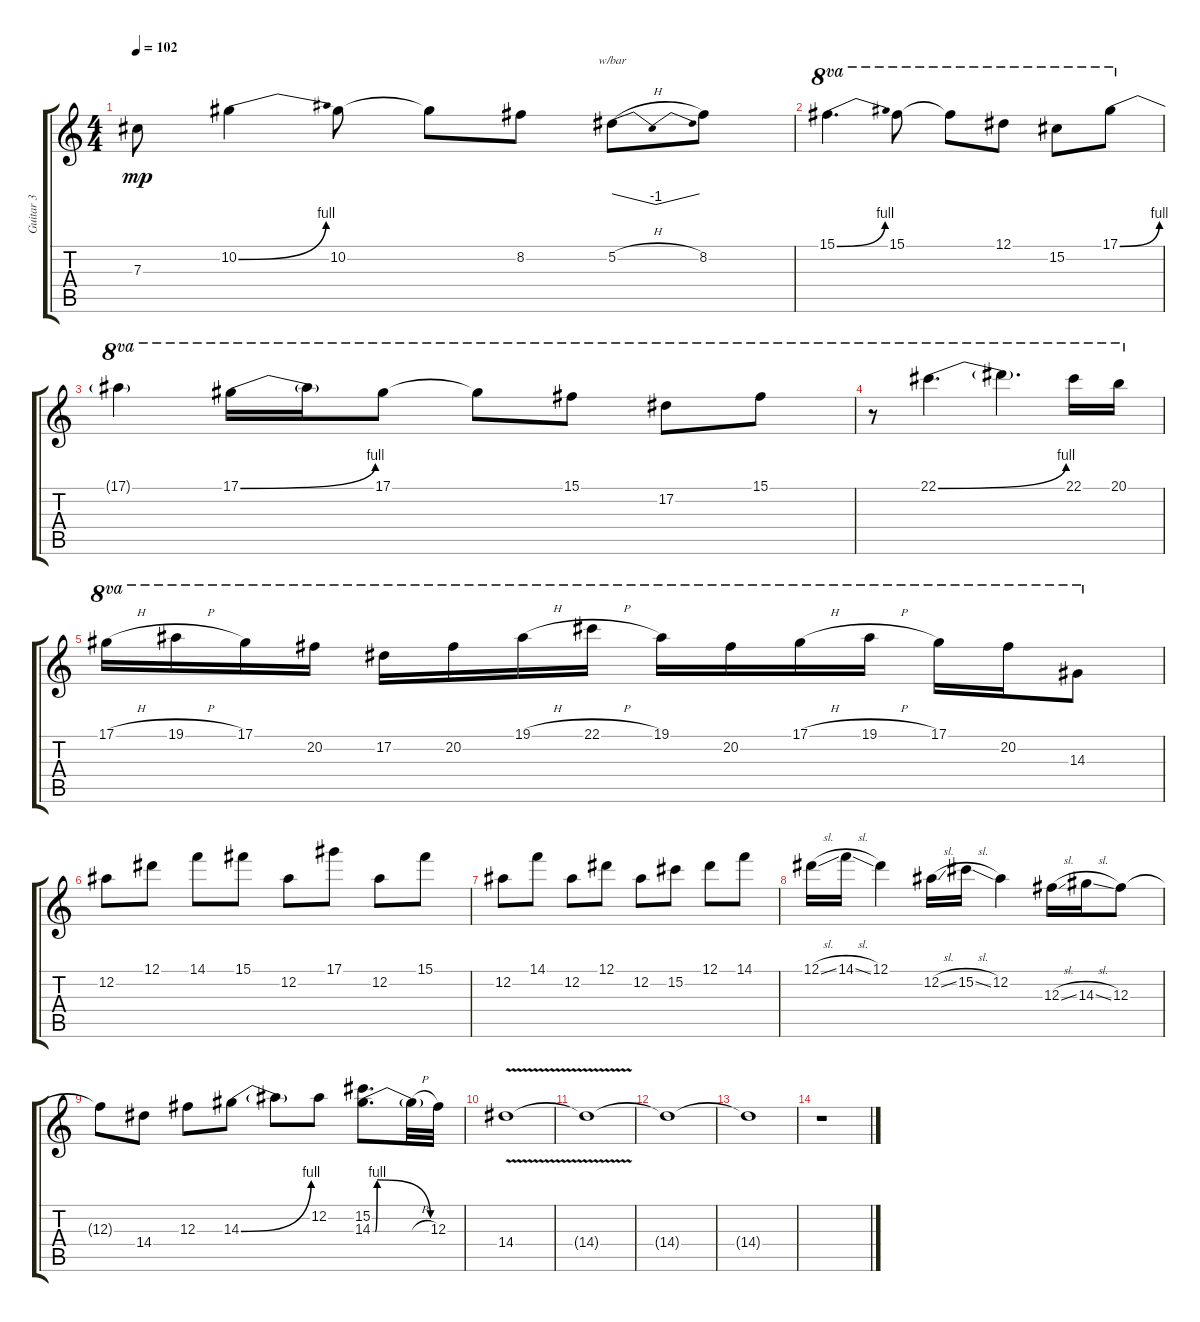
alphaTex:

\track ("Guitar 3" "Guitar 3") {instrument distortionguitar}
\staff {score tabs}
\tuning (Eb4 Bb3 Gb3 Db3 Ab2 Eb2) {hide}
\ts (4 4)
\tempo 102
\clef g2
\ks c
7.3.8{dy mp} 10.2{be (bend 0 0 60 4)}.4 10.2.8 10.2{t}.8 8.2.8 5.2{h}.8{tbe (dip default 0 0 30 -4 60 0)} 8.2.8 |
15.1{be (bend 0 0 60 4)}.4{d ot 8va} 15.1.8{ot 8va} 15.1{t}.8{ot 8va} 12.1.8{ot 8va} 15.2.8{ot 8va} 17.1{be (bend 0 0 60 4)}.8{ot 8va} |
17.1{t}.4{ot 8va} 17.1{be (bend 0 0 60 4)}.16{ot 8va} 17.1{t}.16{ot 8va} 17.1.8{ot 8va} 17.1{t}.8{ot 8va} 15.1.8{ot 8va} 17.2.8{ot 8va} 15.1.8{ot 8va} |
r.8{ot 8va} 22.1{be (bend 0 0 60 4)}.4{d ot 8va} 22.1{t}.4{d ot 8va} 22.1.16{ot 8va} 20.1.16{ot 8va} |
17.1{h}.16{ot 8va} 19.1{h}.16{ot 8va} 17.1.16{ot 8va} 20.2.16{ot 8va} 17.2.16{ot 8va} 20.2.16{ot 8va} 19.1{h}.16{ot 8va} 22.1{h}.16{ot 8va} 19.1.16{ot 8va} 20.2.16{ot 8va} 17.1{h}.16{ot 8va} 19.1{h}.16{ot 8va} 17.1.16{ot 8va} 20.2.16{ot 8va} 14.3.8{ot 8va} |
12.2.8 12.1.8 14.1.8 15.1.8 12.2.8 17.1.8 12.2.8 15.1.8 |
12.2.8 14.1.8 12.2.8 12.1.8 12.2.8 15.2.8 12.1.8 14.1.8 |
12.1{sl}.16 14.1{sl}.16 12.1.4 12.2{sl}.16 15.2{sl}.16 12.2.4 12.3{sl}.16 14.3{sl}.16 12.3.8 |
12.3{t}.8 14.4.8 12.3.8 14.3{be (bend 0 0 60 4)}.8 14.3{t}.8 12.2.8 (15.2 14.3{be (custom 0 0 3 0 5 4 60 0)}).8{d} 14.3{h t}.32 12.3.32 |
14.4{v}.1 |
14.4{t}.1 |
14.4{t}.1 |
14.4{t}.1 |
r.1
